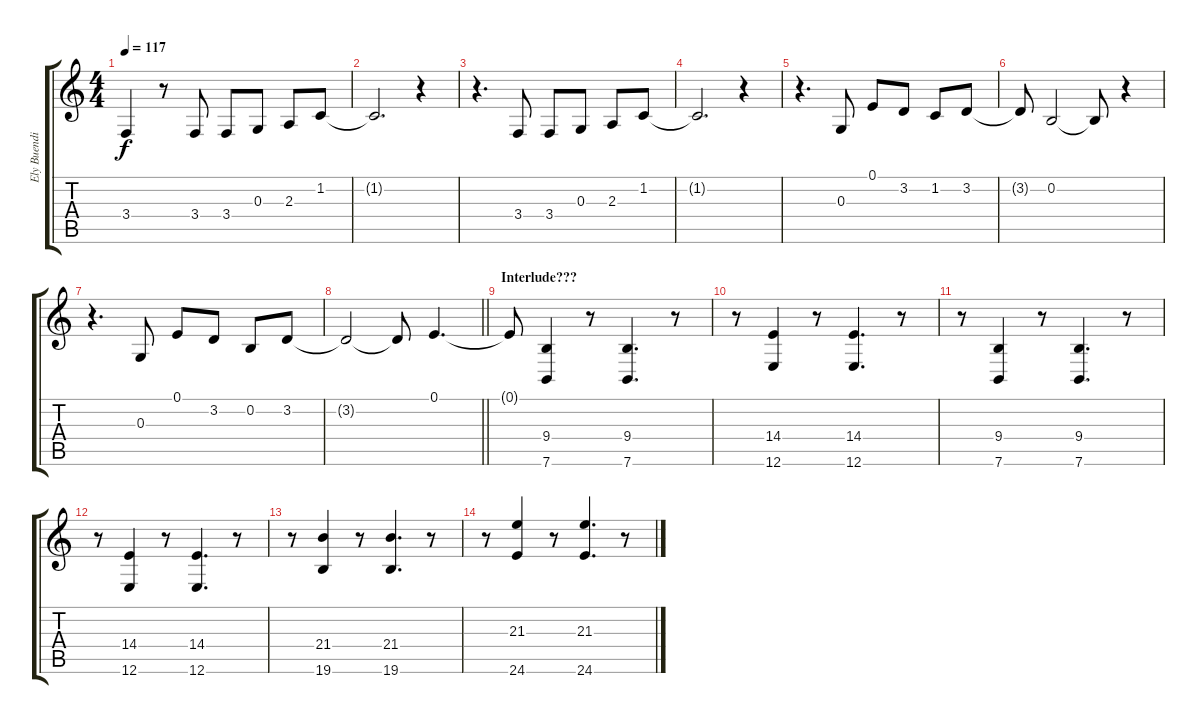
\track ("Ely Buendia(Vocal)" "Ely Buendi") {instrument sopranosax}
\staff {score tabs}
\tuning (E4 B3 G3 D3 A2 E2) {hide}
\ts (4 4)
\tempo 117
\clef g2
\ks c
3.4{t}.4{dy f} r.8 3.4.8 3.4.8 0.3.8 2.3.8 1.2.8 |
1.2{t}.2{d} r.4 |
r.4{d} 3.4.8 3.4.8 0.3.8 2.3.8 1.2.8 |
1.2{t}.2{d} r.4 |
r.4{d} 0.3.8 0.1.8 3.2.8 1.2.8 3.2.8 |
3.2{t}.8 0.2.2 0.2{t}.8 r.4 |
r.4{d} 0.3.8 0.1.8 3.2.8 0.2.8 3.2.8 |
\barLineRight lightlight
3.2{t}.2 3.2{t}.8 0.1.4{d} |
\section ("" "Interlude???")
0.1{t}.8 (9.4 7.6).4{volume 9 instrument oboe} r.8 (9.4 7.6).4{d} r.8 |
r.8 (14.4 12.6).4 r.8 (14.4 12.6).4{d} r.8 |
r.8 (9.4 7.6).4 r.8 (9.4 7.6).4{d} r.8 |
r.8 (14.4 12.6).4 r.8 (14.4 12.6).4{d} r.8 |
r.8 (21.4 19.6).4 r.8 (21.4 19.6).4{d} r.8 |
r.8 (21.3 24.6).4 r.8 (21.3 24.6).4{d} r.8
